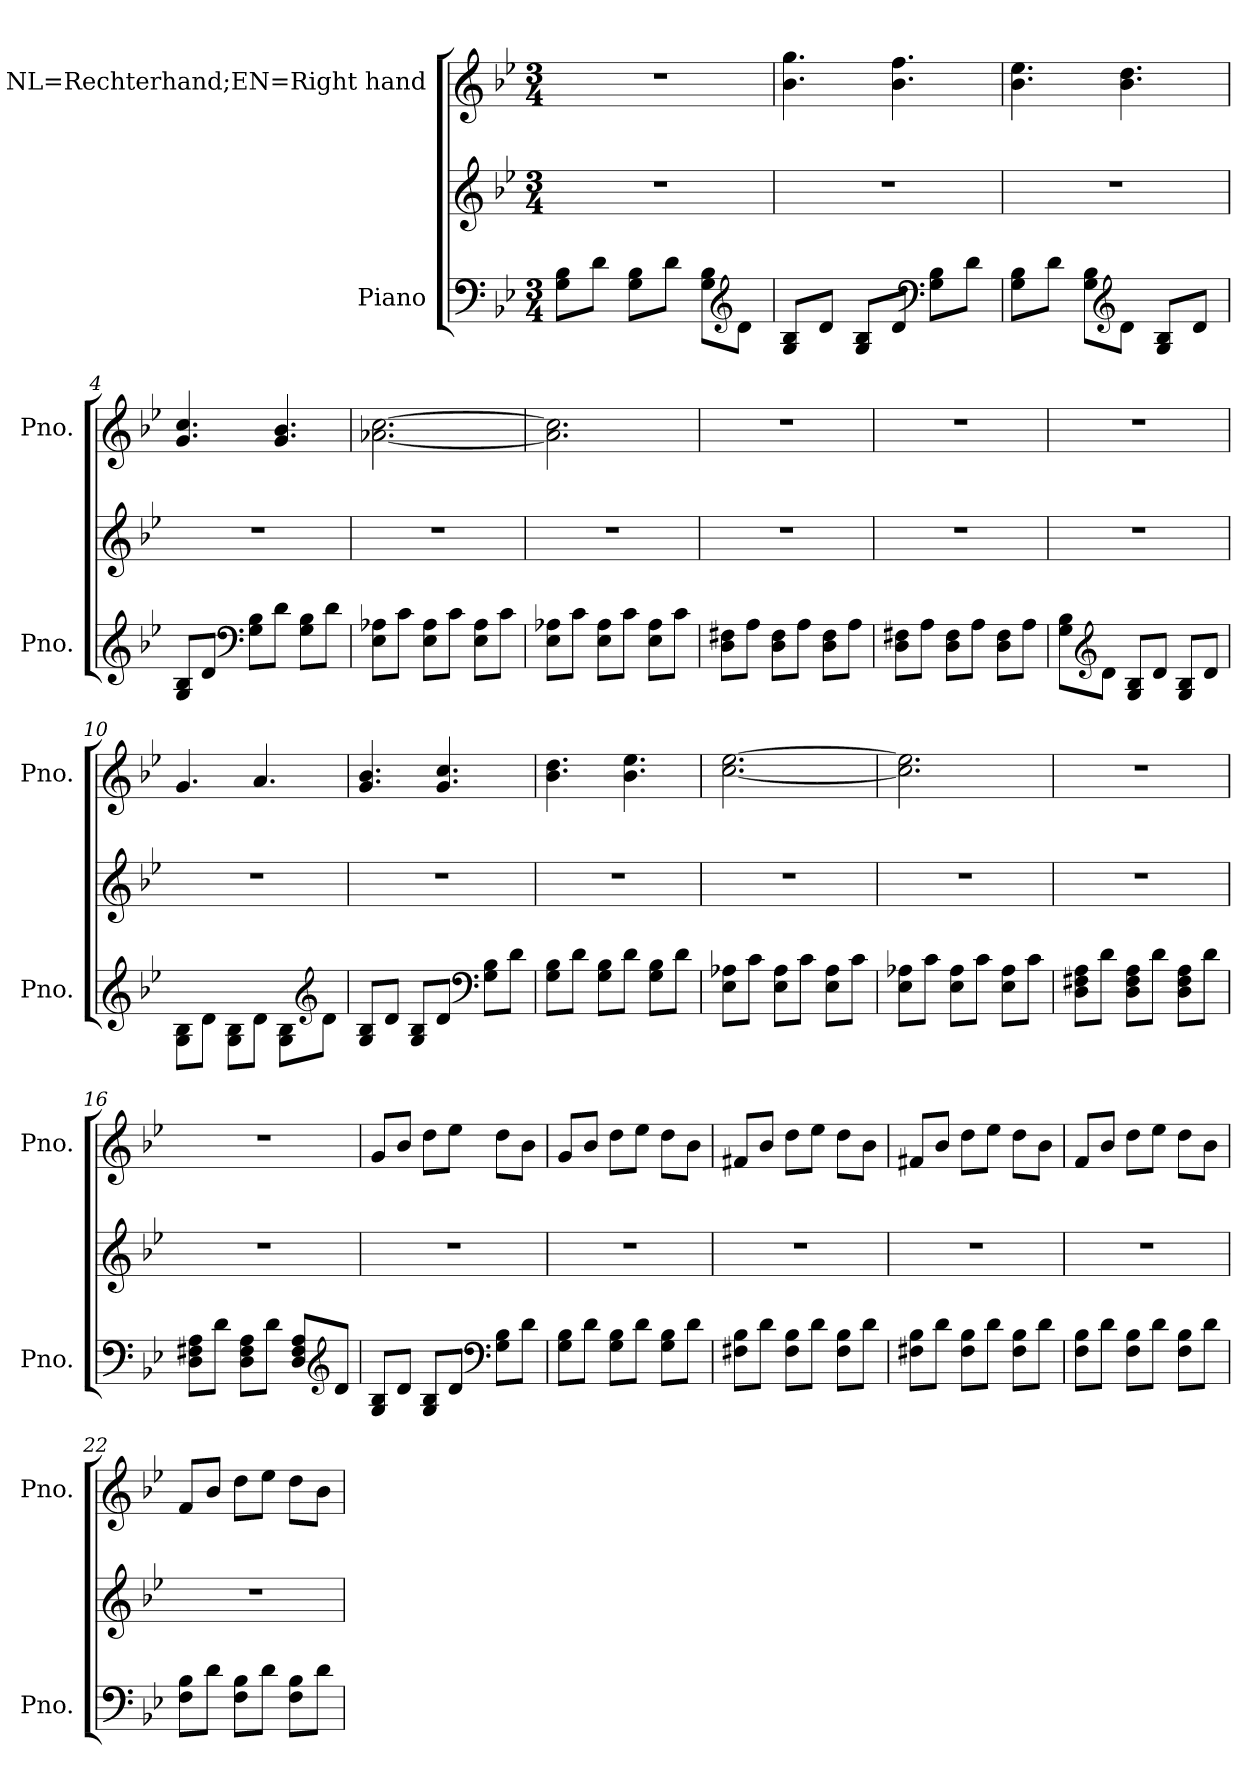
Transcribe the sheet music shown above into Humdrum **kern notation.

**kern	**kern	**kern
*part2	*part2	*part1
*staff3	*staff2	*staff1
*I"Piano	*	*I"Piano, NL=Rechterhand;EN=Right hand
*I'Pno.	*	*I'Pno.
*clefF4	*clefG2	*clefG2
*k[b-e-]	*k[b-e-]	*k[b-e-]
*M3/4	*M3/4	*M3/4
*MM105	*MM105	*MM105
=1	=1	=1
8G\ 8B-\L	2.r	2.r
8d\J	.	.
8G\ 8B-\L	.	.
8d\J	.	.
8G\ 8B-\L	.	.
*clefG2	*	*
8d\J	.	.
=2	=2	=2
8G/ 8B-/L	2.r	4.b-\ 4.gg\
8d/J	.	.
8G/ 8B-/L	.	.
8d/J	.	4.b-\ 4.ff\
*clefF4	*	*
8G\ 8B-\L	.	.
8d\J	.	.
!!LO:LB:g=z
=3	=3	=3
8G\ 8B-\L	2.r	4.b-\ 4.ee-\
8d\J	.	.
8G\ 8B-\L	.	.
*clefG2	*	*
8d\J	.	4.b-\ 4.dd\
8G/ 8B-/L	.	.
8d/J	.	.
=4	=4	=4
8G/ 8B-/L	2.r	4.g/ 4.cc/
8d/J	.	.
*clefF4	*	*
8G\ 8B-\L	.	.
8d\J	.	4.g/ 4.b-/
8G\ 8B-\L	.	.
8d\J	.	.
=5	=5	=5
8E-\ 8A-X\L	2.r	[2.a-X\ [2.cc\
8c\J	.	.
8E-\ 8A-\L	.	.
8c\J	.	.
8E-\ 8A-\L	.	.
8c\J	.	.
=6	=6	=6
8E-\ 8A-X\L	2.r	2.a-\] 2.cc\]
8c\J	.	.
8E-\ 8A-\L	.	.
8c\J	.	.
8E-\ 8A-\L	.	.
8c\J	.	.
=7	=7	=7
8D\ 8F#X\L	2.r	2.r
8A\J	.	.
8D\ 8F#\L	.	.
8A\J	.	.
8D\ 8F#\L	.	.
8A\J	.	.
=8	=8	=8
8D\ 8F#X\L	2.r	2.r
8A\J	.	.
8D\ 8F#\L	.	.
8A\J	.	.
8D\ 8F#\L	.	.
8A\J	.	.
!!LO:LB:g=z
=9	=9	=9
8G\ 8B-\L	2.r	2.r
*clefG2	*	*
8d\J	.	.
8G/ 8B-/L	.	.
8d/J	.	.
8G/ 8B-/L	.	.
8d/J	.	.
=10	=10	=10
8G\ 8B-\L	2.r	4.g/
8d\J	.	.
8G\ 8B-\L	.	.
8d\J	.	4.a/
8G\ 8B-\L	.	.
*clefG2	*	*
8d\J	.	.
=11	=11	=11
8G/ 8B-/L	2.r	4.g/ 4.b-/
8d/J	.	.
8G/ 8B-/L	.	.
8d/J	.	4.g/ 4.cc/
*clefF4	*	*
8G\ 8B-\L	.	.
8d\J	.	.
=12	=12	=12
8G\ 8B-\L	2.r	4.b-\ 4.dd\
8d\J	.	.
8G\ 8B-\L	.	.
8d\J	.	4.b-\ 4.ee-\
8G\ 8B-\L	.	.
8d\J	.	.
=13	=13	=13
8E-\ 8A-X\L	2.r	[2.cc\ [2.ee-\
8c\J	.	.
8E-\ 8A-\L	.	.
8c\J	.	.
8E-\ 8A-\L	.	.
8c\J	.	.
!!LO:LB:g=z
=14	=14	=14
8E-\ 8A-X\L	2.r	2.cc\] 2.ee-\]
8c\J	.	.
8E-\ 8A-\L	.	.
8c\J	.	.
8E-\ 8A-\L	.	.
8c\J	.	.
=15	=15	=15
8D\ 8F#X\ 8A\L	2.r	2.r
8d\J	.	.
8D\ 8F#\ 8A\L	.	.
8d\J	.	.
8D\ 8F#\ 8A\L	.	.
8d\J	.	.
=16	=16	=16
8D\ 8F#X\ 8A\L	2.r	2.r
8d\J	.	.
8D\ 8F#\ 8A\L	.	.
8d\J	.	.
8D/ 8F#/ 8A/L	.	.
*clefG2	*	*
8d/J	.	.
=17	=17	=17
8G/ 8B-/L	2.r	8g/L
8d/J	.	8b-/J
8G/ 8B-/L	.	8dd\L
8d/J	.	8ee-\J
*clefF4	*	*
8G\ 8B-\L	.	8dd\L
8d\J	.	8b-\J
=18	=18	=18
8G\ 8B-\L	2.r	8g/L
8d\J	.	8b-/J
8G\ 8B-\L	.	8dd\L
8d\J	.	8ee-\J
8G\ 8B-\L	.	8dd\L
8d\J	.	8b-\J
!!LO:PB:g=z
=19	=19	=19
8F#X\ 8B-\L	2.r	8f#X/L
8d\J	.	8b-/J
8F#\ 8B-\L	.	8dd\L
8d\J	.	8ee-\J
8F#\ 8B-\L	.	8dd\L
8d\J	.	8b-\J
=20	=20	=20
8F#X\ 8B-\L	2.r	8f#X/L
8d\J	.	8b-/J
8F#\ 8B-\L	.	8dd\L
8d\J	.	8ee-\J
8F#\ 8B-\L	.	8dd\L
8d\J	.	8b-\J
=21	=21	=21
8F\ 8B-\L	2.r	8f/L
8d\J	.	8b-/J
8F\ 8B-\L	.	8dd\L
8d\J	.	8ee-\J
8F\ 8B-\L	.	8dd\L
8d\J	.	8b-\J
=22	=22	=22
8F\ 8B-\L	2.r	8f/L
8d\J	.	8b-/J
8F\ 8B-\L	.	8dd\L
8d\J	.	8ee-\J
8F\ 8B-\L	.	8dd\L
8d\J	.	8b-\J
=	=	=
*-	*-	*-
